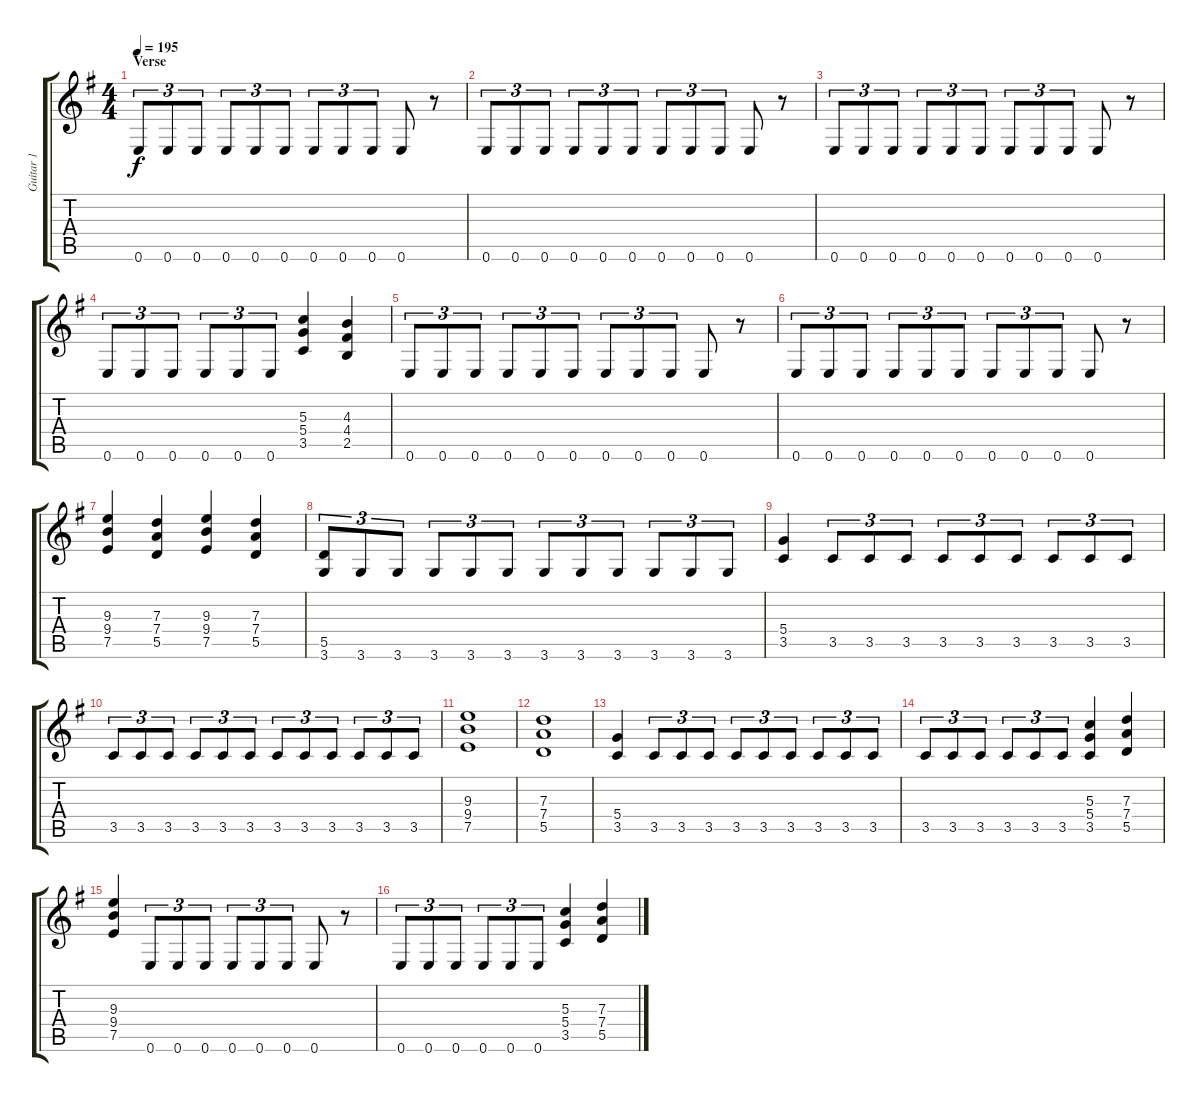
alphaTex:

\track ("Guitar 1" "Guitar 1") {instrument overdrivenguitar}
\staff {score tabs}
\tuning (E4 B3 G3 D3 A2 E2) {hide}
\ts (4 4)
\section ("" "Verse")
\tempo 195
\clef g2
\ks eminor
0.6.8{tu (3 2) dy f} 0.6.8{tu (3 2)} 0.6.8{tu (3 2)} 0.6.8{tu (3 2)} 0.6.8{tu (3 2)} 0.6.8{tu (3 2)} 0.6.8{tu (3 2)} 0.6.8{tu (3 2)} 0.6.8{tu (3 2)} 0.6.8 r.8 |
0.6.8{tu (3 2)} 0.6.8{tu (3 2)} 0.6.8{tu (3 2)} 0.6.8{tu (3 2)} 0.6.8{tu (3 2)} 0.6.8{tu (3 2)} 0.6.8{tu (3 2)} 0.6.8{tu (3 2)} 0.6.8{tu (3 2)} 0.6.8 r.8 |
0.6.8{tu (3 2)} 0.6.8{tu (3 2)} 0.6.8{tu (3 2)} 0.6.8{tu (3 2)} 0.6.8{tu (3 2)} 0.6.8{tu (3 2)} 0.6.8{tu (3 2)} 0.6.8{tu (3 2)} 0.6.8{tu (3 2)} 0.6.8 r.8 |
0.6.8{tu (3 2)} 0.6.8{tu (3 2)} 0.6.8{tu (3 2)} 0.6.8{tu (3 2)} 0.6.8{tu (3 2)} 0.6.8{tu (3 2)} (5.3 5.4 3.5).4 (4.3 4.4 2.5).4 |
0.6.8{tu (3 2)} 0.6.8{tu (3 2)} 0.6.8{tu (3 2)} 0.6.8{tu (3 2)} 0.6.8{tu (3 2)} 0.6.8{tu (3 2)} 0.6.8{tu (3 2)} 0.6.8{tu (3 2)} 0.6.8{tu (3 2)} 0.6.8 r.8 |
0.6.8{tu (3 2)} 0.6.8{tu (3 2)} 0.6.8{tu (3 2)} 0.6.8{tu (3 2)} 0.6.8{tu (3 2)} 0.6.8{tu (3 2)} 0.6.8{tu (3 2)} 0.6.8{tu (3 2)} 0.6.8{tu (3 2)} 0.6.8 r.8 |
(9.3 9.4 7.5).4 (7.3 7.4 5.5).4 (9.3 9.4 7.5).4 (7.3 7.4 5.5).4 |
(5.5 3.6).8{tu (3 2)} 3.6.8{tu (3 2)} 3.6.8{tu (3 2)} 3.6.8{tu (3 2)} 3.6.8{tu (3 2)} 3.6.8{tu (3 2)} 3.6.8{tu (3 2)} 3.6.8{tu (3 2)} 3.6.8{tu (3 2)} 3.6.8{tu (3 2)} 3.6.8{tu (3 2)} 3.6.8{tu (3 2)} |
(5.4 3.5).4 3.5.8{tu (3 2)} 3.5.8{tu (3 2)} 3.5.8{tu (3 2)} 3.5.8{tu (3 2)} 3.5.8{tu (3 2)} 3.5.8{tu (3 2)} 3.5.8{tu (3 2)} 3.5.8{tu (3 2)} 3.5.8{tu (3 2)} |
3.5.8{tu (3 2)} 3.5.8{tu (3 2)} 3.5.8{tu (3 2)} 3.5.8{tu (3 2)} 3.5.8{tu (3 2)} 3.5.8{tu (3 2)} 3.5.8{tu (3 2)} 3.5.8{tu (3 2)} 3.5.8{tu (3 2)} 3.5.8{tu (3 2)} 3.5.8{tu (3 2)} 3.5.8{tu (3 2)} |
(9.3 9.4 7.5).1 |
(7.3 7.4 5.5).1 |
(5.4 3.5).4 3.5.8{tu (3 2)} 3.5.8{tu (3 2)} 3.5.8{tu (3 2)} 3.5.8{tu (3 2)} 3.5.8{tu (3 2)} 3.5.8{tu (3 2)} 3.5.8{tu (3 2)} 3.5.8{tu (3 2)} 3.5.8{tu (3 2)} |
3.5.8{tu (3 2)} 3.5.8{tu (3 2)} 3.5.8{tu (3 2)} 3.5.8{tu (3 2)} 3.5.8{tu (3 2)} 3.5.8{tu (3 2)} (5.3 5.4 3.5).4 (7.3 7.4 5.5).4 |
(9.3 9.4 7.5).4 0.6.8{tu (3 2)} 0.6.8{tu (3 2)} 0.6.8{tu (3 2)} 0.6.8{tu (3 2)} 0.6.8{tu (3 2)} 0.6.8{tu (3 2)} 0.6.8 r.8 |
0.6.8{tu (3 2)} 0.6.8{tu (3 2)} 0.6.8{tu (3 2)} 0.6.8{tu (3 2)} 0.6.8{tu (3 2)} 0.6.8{tu (3 2)} (5.3 5.4 3.5).4 (7.3 7.4 5.5).4
